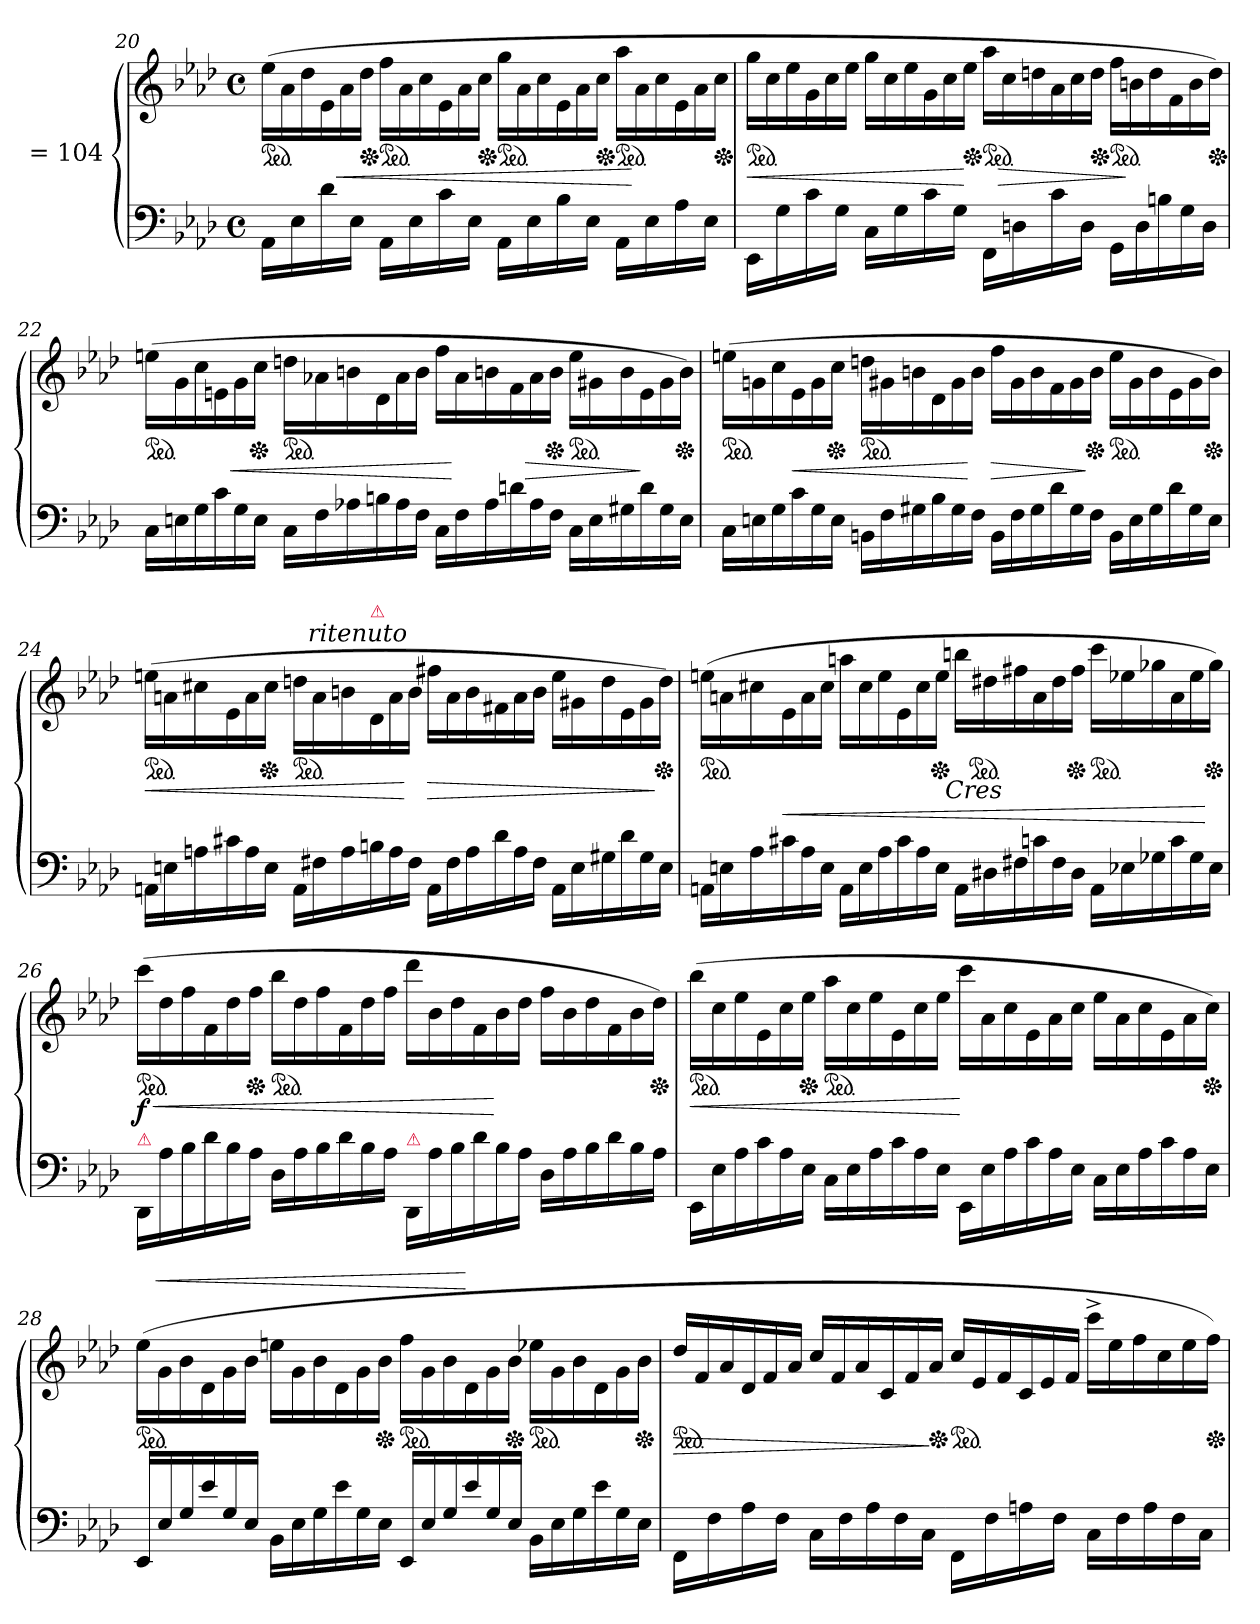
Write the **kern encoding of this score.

**kern	**kern	**dynam
*part1	*part1	*part1
*staff2	*staff1	*staff1/2
*I"[quarter] = 104	*	*
*clefF4	*clefG2	*
*k[b-e-a-d-]	*k[b-e-a-d-]	*
*A-:	*A-:	*
*M4/4	*M4/4	*
*met(c)	*met(c)	*
*	*Xtuplet	*
*	*ped	*
=20	=20	=20
16AA-\LL	(>24ee-\LL	.
.	24a-!	.
16E-!	.	.
.	24dd-!	.
16d-	24e-!	.
.	24a-!	<
*	*Xped	*
16E-!JJ	.	.
.	24dd-!JJ	.
*	*ped	*
16AA-!\LL	24ff\LL	.
.	24a-!	.
16E-!	.	.
.	24cc!	.
16c	24e-!	.
.	24a-!	.
*	*Xped	*
16E-!JJ	.	.
.	24cc!JJ	.
*	*ped	*
16AA-!\LL	24gg\LL	.
.	24a-!	.
16E-!	.	.
.	24cc!	.
16B-	24e-!	.
.	24a-!	.
*	*Xped	*
16E-!JJ	.	.
.	24cc!JJ	.
*	*ped	*
16AA-!\LL	24aa-\LL	.
.	24a-!	[
16E-!	.	.
.	24cc!	.
16A-	24e-!	.
.	24a-!	.
*	*Xped	*
16E-!JJ	.	.
.	24cc!JJ	.
=21	=21	=21
*	*ped	*
16EE-\LL	24gg\LL	<
.	24cc!	.
16G!	.	.
.	24ee-!	.
16c!	24g!	.
.	24cc!	.
16G!JJ	.	.
.	24ee-!JJ	.
16C!\LL	24gg\LL	.
.	24cc!	.
16G!	.	.
.	24ee-!	.
16c!	24g!	.
.	24cc!	.
*	*Xped	*
16G!JJ	.	.
.	24ee-!JJ	[
*	*ped	*
16FF\LL	24aa-\LL	.
.	24cc!	>
16Dn!	.	.
.	24ddn!	.
16c!	24a-!	.
.	24cc!	.
*	*Xped	*
16D!JJ	.	.
.	24dd!JJ	.
*Xtuplet	*	*
*	*ped	*
20GG\LL	24ff\LL	.
.	24bn!	]
20D!	.	.
.	24dd!	.
20Bn!	.	.
.	24f!	.
20G!	.	.
.	24b!	.
*	*Xped	*
20D!JJ	.	.
.	24dd!JJ)	.
=22	=22	=22
*	*ped	*
24C\LL	(>24een\LL	.
24En!	24g!	.
24G!	24cc!	.
24c!	24en!	.
24G!	24g!	<
*	*Xped	*
24E!JJ	24cc!JJ	.
*	*ped	*
24C!\LL	24ddn\LL	.
24F!	24a-X!	.
24A-X!	24bn!	.
24Bn!	24d-!	.
24A-!	24a-!	.
24F!JJ	24b!JJ	.
24C!\LL	24ff\LL	.
24F!	24a-!	[
24A-!	24bn!	.
24dn!	24f!	.
24A-!	24a-!	>
*	*Xped	*
24F!JJ	24b!JJ	.
*	*ped	*
24C!\LL	24ee\LL	.
24E!	24g#X!	.
24G#X!	24b!	.
24d!	24e!	]
24G#!	24g#!	.
*	*Xped	*
24E!JJ	24b!JJ)	.
=23	=23	=23
*	*ped	*
24C\LL	(24een\LL	.
24En!	24gn!	.
24G!	24cc!	.
24c!	24e-!	<
24G!	24g!	.
*	*Xped	*
24E!JJ	24cc!JJ	.
*	*ped	*
24BBn!\LL	24ddn!\LL	.
24F!	24g#X!	.
24G#X!	24bn!	.
24B-!	24d-!	.
24G#!	24g#!	.
24F!JJ	24b!JJ	[
24BB!\LL	24ff\LL	>
24F!	24g#!	.
24G#!	24b!	.
24d-!	24f!	.
24G#!	24g#!	.
*	*Xped	*
24F!JJ	24b!JJ	]
*	*ped	*
24BB!\LL	24ee\LL	.
24E!	24g#!	.
24G#!	24b!	.
24d-!	24e-!	.
24G#!	24g#!	.
*	*Xped	*
24E!JJ	24b!JJ)	.
=24	=24	=24
*	*ped	*
24AAn\LL	(>24een\LL	<
24En!	24an!	.
24An!	24cc#X!	.
24c#X!	24e-!	.
24A!	24a!	.
*	*Xped	*
24E!JJ	24cc#!JJ	.
*	*ped	*
24AA!\LL	24ddn\LL	.
!	!LO:TX:a:i:t=ritenuto	!
24F#X!	24a!	.
24A!	24bn!	.
!	!LO:TX:a:color=crimson:t=⚠	!
24Bn!	24d-!	.
24A!	24a!	.
24F#!JJ	24b!JJ	[
24AA!\LL	24ff#X\LL	>
24F#!	24a!	.
24A!	24b!	.
24d-!	24f#X!	.
24A!	24a!	.
24F#!JJ	24b!JJ	.
24AA!\LL	24ee\LL	.
24E!	24g#X!	.
24G#X!	24dd!	.
24d-!	24e-!	.
24G#!	24g#!	.
*	*Xped	*
24E!JJ	24dd!JJ)	]
=25	=25	=25
*	*^	*
*	*ped	*	*
24AAn\LL	(24een\LL	3ryy	.
24En!	24an!	.	.
24A-!	24cc#X!	.	.
24c#X!	24e-!	.	<
24A-!	24a!	.	.
24E!JJ	24cc#!JJ	.	.
24AA!\LL	24aan\LL	.	.
24E!	24cc#!	.	.
24A-!	24ee!	12..ryy	.
24c#!	24e-!	.	.
24A-!	24cc#!	.	.
*	*Xped	*	*
24E!JJ	24ee!JJ	.	.
!	!	!LO:TX:c:i:t=Cres	!
.	.	3ryy	.
24AA!\LL	24bbn\LL	.	.
*	*ped	*	*
24D#X!	24dd#X!	.	.
24F#X!	24ff#X!	.	.
24cn!	24a!	.	.
24F#!	24dd#!	.	.
*	*Xped	*	*
24D#!JJ	24ff#!JJ	.	.
*	*ped	*	*
24AA!\LL	24ccc\LL	.	.
24E-X!	24ee-X!	.	.
.	.	6ryy	.
24G-X!	24gg-X!	.	.
24c!	24a!	.	.
24G-!	24ee-!	.	.
*	*Xped	*	*
24E-!JJ	24gg-!JJ)	.	[
.	.	48ryy	.
=26	=26	=26	=26
!LO:TX:a:color=crimson:t=⚠	!	!	!
*	*v	*v	*
*	*ped	*
24DD-/LL	(24ccc\LL	< f
24A-!\	24dd-!	.
24B-!\	24ff!	.
24d-!\	24f!	.
24B-!\	24dd-!	.
*	*Xped	*
24A-!\JJ	24ff!JJ	.
*	*ped	*
24D-!\LL	24bb-\LL	.
24A-!	24dd-!	.
24B-!	24ff!	.
24d-!	24f!	.
24B-!	24dd-!	.
24A-!JJ	24ff!JJ	.
!LO:TX:a:color=crimson:t=⚠	!	!
24DD-/LL	24ddd-\LL	.
24A-!\	24b-!	.
24B-!\	24dd-!	.
24d-!\	24f!	.
24B-!\	24b-!	[
24A-!\JJ	24dd-!JJ	.
24D-!\LL	24ff\LL	.
24A-!	24b-!	.
24B-!	24dd-!	.
24d-!	24f!	.
24B-!	24b-!	.
*	*Xped	*
24A-!JJ	24dd-!JJ)	.
=27	=27	=27
*	*ped	*
24EE-\LL	(24bb-\LL	<
24E-!	24cc!	.
24A-!	24ee-!	.
24c!	24e-!	.
24A-!	24cc!	.
*	*Xped	*
24E-!JJ	24ee-!JJ	.
*	*ped	*
24C!\LL	24aa-\LL	.
24E-!	24cc!	.
24A-!	24ee-!	.
24c!	24e-!	.
24A-!	24cc!	.
24E-!JJ	24ee-!JJ	.
24EE-\LL	24ccc\LL	[
24E-!	24a-!	.
24A-!	24cc!	.
24c!	24e-!	.
24A-!	24a-!	.
24E-!JJ	24cc!JJ	.
24C!\LL	24ee-\LL	.
24E-!	24a-!	.
24A-!	24cc!	.
24c!	24e-!	.
24A-!	24a-!	.
*	*Xped	*
24E-!JJ	24cc!JJ)	.
=28	=28	=28
*	*ped	*
24EE-/LL	(>24ee-\LL	.
!	!	!LO:HP:a
24E-!\	24g!	<
24G!	24b-!	.
24e-!	24d-!	.
24G!	24g!	.
24E-!JJ	24b-!JJ	.
24BB-!\LL	24een\LL	.
24E-!	24g!	.
24G!	24b-!	.
24e-!	24d-!	.
24G!	24g!	.
*	*Xped	*
24E-!JJ	24b-!JJ	.
*	*ped	*
24EE-/LL	24ff\LL	.
24E-!\	24g!	.
24G!	24b-!	.
24e-!	24d-!	[
24G!	24g!	.
*	*Xped	*
24E-!JJ	24b-!JJ	.
*	*ped	*
24BB-!\LL	24ee-X\LL	.
24E-!	24g!	.
24G!	24b-!	.
24e-!	24d-!	.
24G!	24g!	.
*	*Xped	*
24E-!JJ	24b-!JJ	.
=29	=29	=29
*	*ped	*
16FF\LL	24dd-LL	>
.	24f!	.
16F!	.	.
.	24a-!	.
16A-!	24d-!	.
.	24f!	.
16F!JJ	.	.
.	24a-!JJ	.
20C!\LL	24ccLL	.
.	24f!	.
20F!	.	.
.	24a-!	.
20A-!	.	.
.	24c!	.
20F!	.	.
.	24f!	.
*	*Xped	*
20C!JJ	.	.
.	24a-!JJ	]
*	*ped	*
16FF\LL	24ccLL	.
.	24e-!	.
16F!	.	.
.	24f!	.
16An!	24c!	.
.	24e-!	.
16F!JJ	.	.
.	24f!JJ	.
20C!\LL	24ccc^<\LL	.
.	24ee-!	.
20F!	.	.
.	24ff!	.
20A!	.	.
.	24cc!	.
20F!	.	.
.	24ee-!	.
20C!JJ	.	.
*	*Xped	*
.	24ff!JJ)	.
=	=	=
*-	*-	*-
